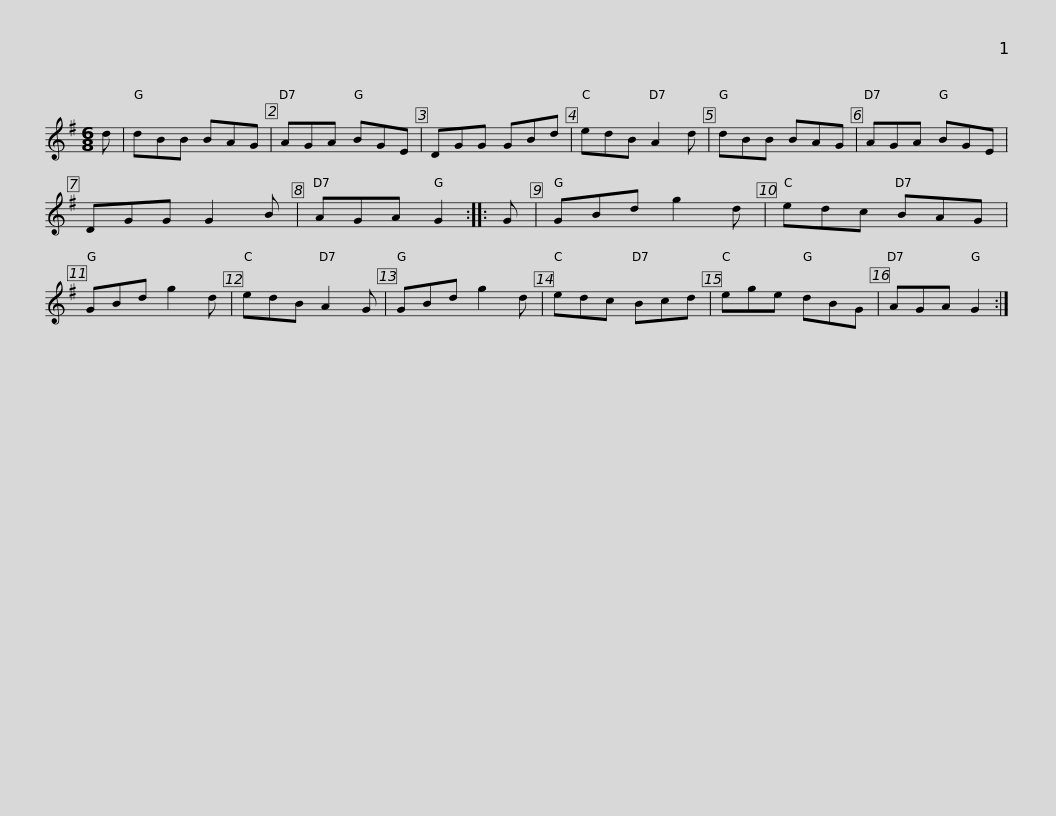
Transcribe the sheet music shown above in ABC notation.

X:1
L:1/8
M:6/8
I:linebreak $
K:G
V:1 treble
V:1
 d | dBB BAG | AGA BGE | DGG GBd | edB A2 d | %5
 dBB BAG | AGA BGE | DGG G2 B |$ AGA G2 :: G | %10
 GBd g2 d | edc BAG | GBd g2 d | edB A2 G | GBd g2 d | %15
 edc Bcd |$ ege dBG | AGA G2 :| %18
